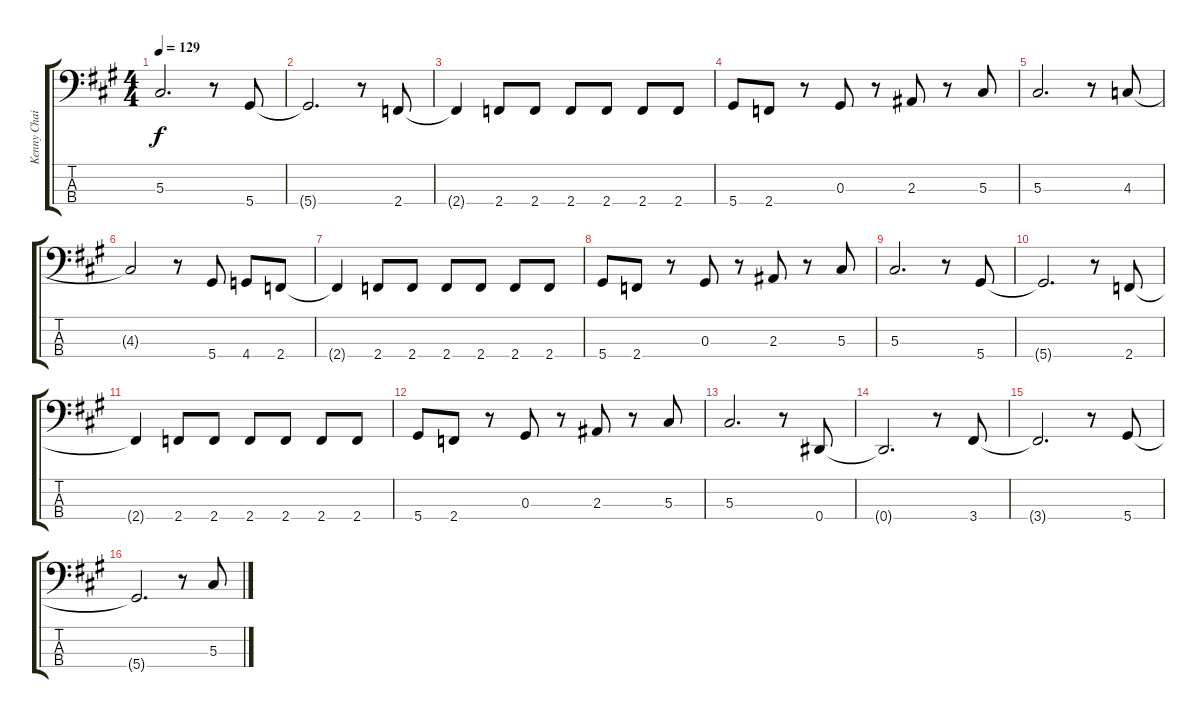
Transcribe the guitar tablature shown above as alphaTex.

\track ("Kenny Chaisson" "Kenny Chai") {instrument electricbasspick}
\staff {score tabs}
\tuning (Gb2 Db2 Ab1 Eb1) {hide}
\ts (4 4)
\tempo 129
\clef f4
\ks a
5.3.2{d dy f} r.8 5.4.8 |
5.4{t}.2{d} r.8 2.4.8 |
2.4{t}.4 2.4.8 2.4.8 2.4.8 2.4.8 2.4.8 2.4.8 |
5.4.8 2.4.8 r.8 0.3.8 r.8 2.3.8 r.8 5.3.8 |
5.3.2{d} r.8 4.3.8 |
4.3{t}.2 r.8 5.4.8 4.4.8 2.4.8 |
2.4{t}.4 2.4.8 2.4.8 2.4.8 2.4.8 2.4.8 2.4.8 |
5.4.8 2.4.8 r.8 0.3.8 r.8 2.3.8 r.8 5.3.8 |
5.3.2{d} r.8 5.4.8 |
5.4{t}.2{d} r.8 2.4.8 |
2.4{t}.4 2.4.8 2.4.8 2.4.8 2.4.8 2.4.8 2.4.8 |
5.4.8 2.4.8 r.8 0.3.8 r.8 2.3.8 r.8 5.3.8 |
5.3.2{d} r.8 0.4.8 |
0.4{t}.2{d} r.8 3.4.8 |
3.4{t}.2{d} r.8 5.4.8 |
5.4{t}.2{d} r.8 5.3.8
